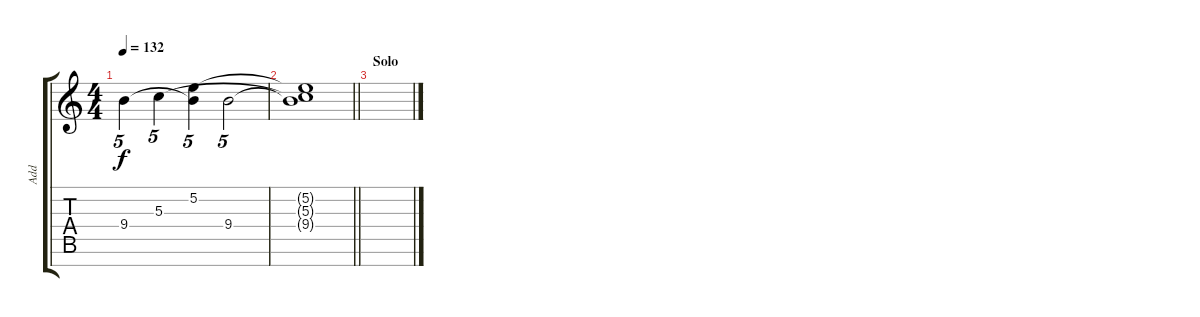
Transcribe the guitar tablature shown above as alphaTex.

\track ("Add" "Add") {instrument electricguitarjazz}
\staff {score tabs}
\tuning (E4 B3 G3 D3 A2 E2 B1) {hide}
\ts (4 4)
\tempo 132
\clef g2
\ks aminor
9.4.4{tu (5 4) dy f} 5.3.4{tu (5 4)} (5.2 9.4{t}).4{tu (5 4)} 9.4.2{tu (5 4)} |
\barLineRight lightlight
(5.2{t} 5.3{t} 9.4{t}).1 |
\section ("" "Solo")
